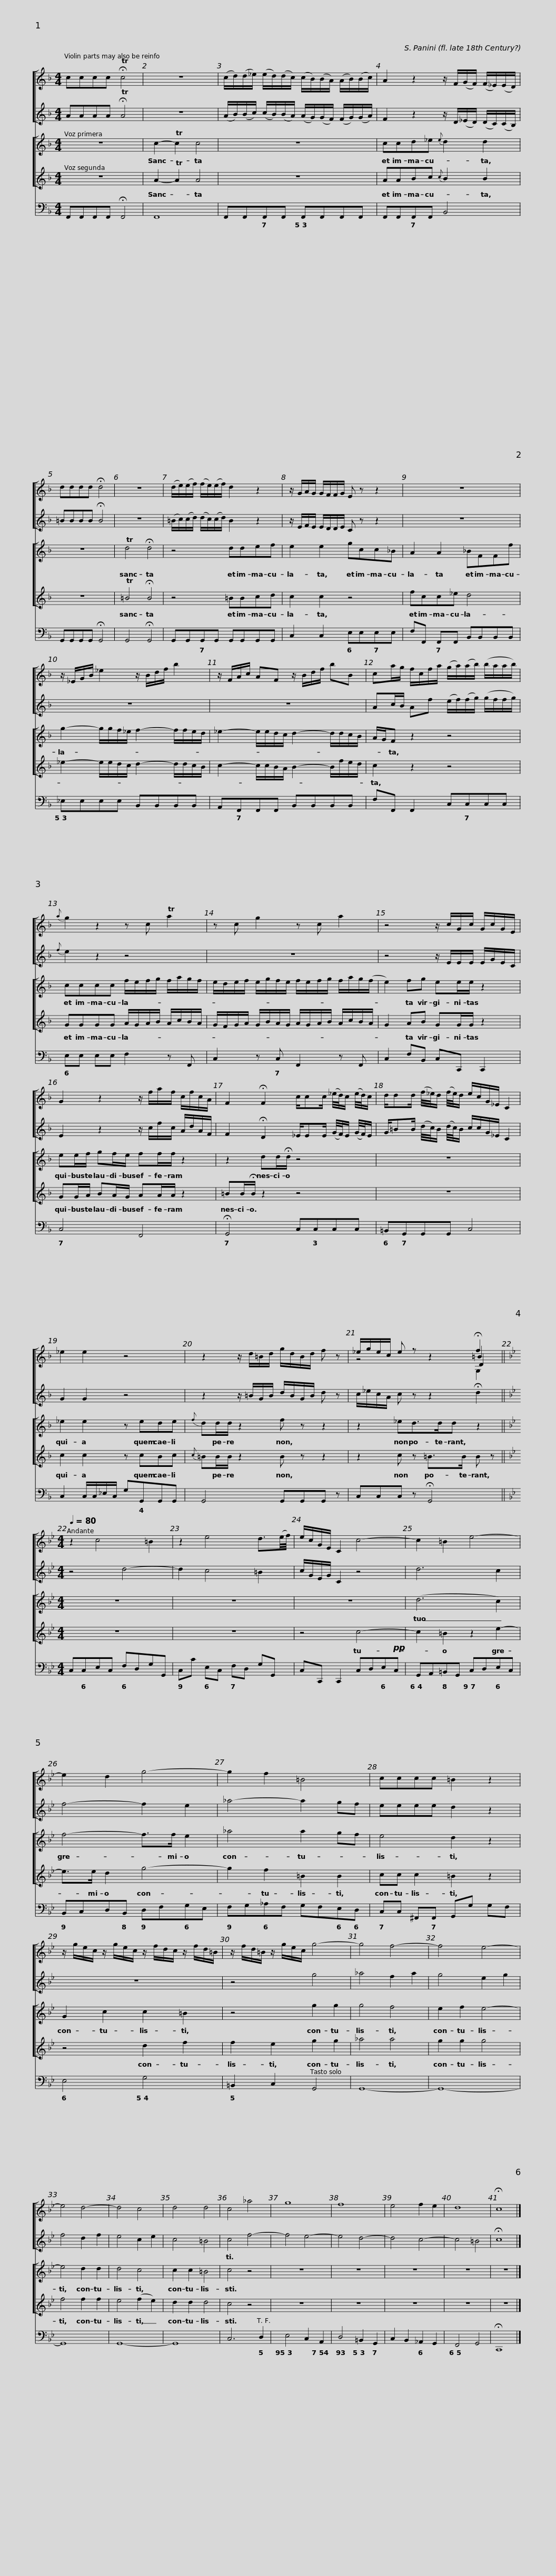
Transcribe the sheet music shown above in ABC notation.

X:1
%%score [ ( 1 2 3 4 ) 5 ] [ 6 7 ] 8
L:1/8
M:4/4
I:linebreak $
K:F
V:1 treble
V:2 treble
V:3 treble
V:4 treble
V:5 treble
V:6 treble
V:7 treble
V:8 bass
V:1
 cccc !fermata!Tc4 | z8 | (c/d/)(d/_e/) (e/d/)(d/c/) (c/B/)(B/A/) (A/B/)(B/c/) | A2 z2 z/ F/(G/F/) (F/_E/)(E/D/) | dddd !fermata!d4 |$ %5
 z8 | (d/e/)(e/f/) (f/e/)(e/f/) d2 z2 | z/ G/A/G/ G/F/F/G/ E z z2 | z8 |$ z/ _E/G/B/ _e2 z/ B/d/f/ b2 | %10
 z/ F/A/c/ AF z/ B/d/f/ bB | ca/g/ f/c/f/a/ (g/a/)(a/b/) (b/a/a/b/) |${a} g2 z2 z c Ta2 | z c g2 z c a2 | z4 z/ c/G/c/ G/c/G/E/ |$ %15
 G2 z2 z/ f/a/f/ c/f/c/A/ | F2 !fermata!F2 c/cc/ (_e/4d/4)c/ (e/4d/4)c/ | d/dd/ (f/4_e/4)d/ (f/4e/4)d/ e/c/G/_E/ C2 |$ _e2 e2 z4 | z2 z/ d/=B/d/ g/d/B/d/ f z | %20
 !courtesy!_e/g/e/c/ e z z2 !fermata!f2 ||$[K:Bb][M:4/4][Q:1/4=80] z2 c4 =B2 | z2 e4 d3/2(e/4f/4) | e/c/G/E/ C2 c4- | c2 =B2 e4- | %25
 e2 d2 g4- |$ g2 f2 =B4 | cccc =B2 z2 | z/ g/e/c/ z/ g/e/c/ z/ f/d/c/ z/ f/d/=B/ | z/ f/d/=B/ z/ g/e/c/ g4- |$ %30
 g4 f4- | f4 e4- | e4 d4- | d4 c4 | d4 d4 | %35
 c4 _a4 |$ g8 | f8 | e4 f2 e2 | d8 | %40
 !fermata!c8 |] %41
V:2
 x8 | x8 | x8 | x8 | x8 |$ %5
 x8 | x8 | x8 | x8 |$ x8 | %10
 x8 | x8 |$ x8 | x8 | x8 |$ %15
 x8 | x8 | x8 |$ x8 | x8 | %20
 z4 z2 =B2 ||$[K:Bb][M:4/4] x8 | x8 | x8 | x8 | %25
 x8 |$ x8 | x8 | x8 | x8 |$ %30
 x8 | x8 | x8 | x8 | x8 | %35
 x8 |$ x8 | x8 | x8 | x8 | %40
 x8 |] %41
V:3
 x8 | x8 | x8 | x8 | x8 |$ %5
 x8 | x8 | x8 | x8 |$ x8 | %10
 x8 | x8 |$ x8 | x8 | x8 |$ %15
 x8 | x8 | x8 |$ x8 | x8 | %20
 z4 z2 D2 ||$[K:Bb][M:4/4] x8 | x8 | x8 | x8 | %25
 x8 |$ x8 | x8 | x8 | x8 |$ %30
 x8 | x8 | x8 | x8 | x8 | %35
 x8 |$ x8 | x8 | x8 | x8 | %40
 x8 |] %41
V:4
 x8 | x8 | x8 | x8 | x8 |$ %5
 x8 | x8 | x8 | x8 |$ x8 | %10
 x8 | x8 |$ x8 | x8 | x8 |$ %15
 x8 | x8 | x8 |$ x8 | x8 | %20
 x4 x2 G,2 ||$[K:Bb][M:4/4] x8 | x8 | x8 | x8 | %25
 x8 |$ x8 | x8 | x8 | x8 |$ %30
 x8 | x8 | x8 | x8 | x8 | %35
 x8 |$ x8 | x8 | x8 | x8 | %40
 x8 |] %41
V:5
 AAAA !fermata!TA4 | z8 | (A/B/)(B/c/) (c/B/)(B/A/) (A/G/)(G/F/) (F/G/)(G/A/) | F2 z2 z/ D/(_E/D/) (D/C/)(C/B,/) | =BBBB !fermata!B4 |$ %5
 z8 | (=B/c/)(c/d/) (d/c/)(c/d/) B2 z2 | z/ E/F/E/ E/D/D/E/ C z z2 | z8 |$ z8 | %10
 z8 | Ac/B/ Af (e/f/)(f/g/) (g/f/f/g/) |${f} e2 z2 z4 | z8 | z4 z/ E/E/E/ E/G/E/C/ |$ %15
 E2 z2 z/ c/f/c/ A/d/A/F/ | F2 !fermata!D2 !courtesy!_E/EE/ (G/4F/4)E/ (G/4F/4)E/ | G/=BB/ (d/4c/4)B/ (d/4c/4)B/ c/c/G/_E/ C2 |$ G2 G2 z4 | z2 z/ =B/G/B/ d/B/G/B/ d z | %20
 c/_e/c/A/ c z z2 !fermata!d2 ||$[K:Bb][M:4/4] z4 d4- | d2 c4 =B2 | c/G/E/G/ C2 z4 | d6 c2 | %25
 f4- f2 e2 |$ _a4- a2 gf | eeee d2 z2 | z8 | z4 g4 |$ %30
 _a4 f2 a2 | g4 e2 g2 | f4 d2 f2 | e4 c2 e2 | c4 =B4 | %35
 c4 f4- |$ f4 e4- | e4 d4- | d4 c4- | c4 =B4 | %40
 !fermata!c8 |] %41
V:6
 z8 | c2- Tc2 c4 | z8 | ccd_e{e} d2 d2 | z8 |$ %5
 Td4 !fermata!d4 | z4 ddef | e2 e2 gcc_B | A2 A2 _BFFf |$ g2- g/g/f/_e/ f2- f/f/e/d/ | %10
 _e2- e/e/d/c/ d2- d/d/c/B/ | A/G/F z2 z4 |$ cccc f/e/f/g/ f/a/g/f/ | e/d/e/f/ e/g/f/e/ f/e/f/g/ f/a/g/(f/ | e2) fg ee/e/ z2 |$ %15
 ee/f/ gf/e/ ff/f/ z2 | z2 dd/!fermata!d/ z4 | z8 |$ _e2 e2 z ede |{f} dd/d/ z2 f z z2 | %20
 z2 _ed>dd z2 ||$[K:Bb][M:4/4] z8 | z8 | z8 | (d6 c2) | %25
 f4- f>f e2 |$ _a4 a2 gf | e4 d2 z2 | G2 c2 c2 =B2 | z4 g2 g2 |$ %30
 g4 f4 | e2 f2 e4- | e4 d2 d2 | d4 c4 | c2 c2 =B4 | %35
 c4 z4 |$ z8 | z8 | z8 | z8 | %40
 z8 |] %41
V:7
 z8 | A2- TA2 A4 | z8 | AABc{c} B2 B2 | z8 |$ %5
 T=B4 !fermata!B4 | z4 =BBcd | c2 c2 z4 | fcc_e d4 |$ _e2- e/e/d/c/ d2- d/d/c/B/ | %10
 c2- c/c/B/A/ B2- B/f/e/d/ | c2 z2 z4 |$ GGGG A/G/A/B/ A/c/B/A/ | G/F/G/A/ G/B/A/G/ A/G/A/B/ A/c/B/A/ | G2 AB GG/G/ z2 |$ %15
 GG/A/ BA/G/ AA/A/ z2 | =BB/!fermata!B/ z2 z4 | z8 |$ c2 c2 z cBc |{c} =BB/B/ z2 B z z2 | %20
 z2 c z =B>B B z ||$[K:Bb][M:4/4] z8 | z8 | z4 c4- | c2 =B2 z2 e2- | %25
 e>e d2 g4- |$ g2 f2 =B2 B2 | cc c2 !courtesy!=B2 z2 | z4 d2 f2 | f2 e2 g2 g2 |$ %30
 _a4 a4 | g2 g2 g4 | f4 f2 f2 | e4 (f2 e2) | d2 d2 d4 | %35
 c4 z4 |$ z8 | z8 | z8 | z8 | %40
 z8 |] %41
V:8
 F,,F,,F,,F,, !fermata!F,,4 | F,,8 | F,,F,,F,,F,, F,,F,,F,,F,, | F,,F,,F,,F,, B,,4 | G,,G,,G,,G,, !fermata!G,,4 |$ %5
 G,,4 !fermata!G,,4 | G,,G,,G,,G,, G,,G,,G,,G,, | C,2 C,2 E,E,E,E, | F,F,, F,,F,, B,,B,,B,,B,, |$ _E,E,E,E, B,,B,,B,,B,, | %10
 A,,F,,F,,F,, B,,B,,B,,B,, | F,F,, F,,2 C,C,C,C, |$ E,E, E,E, F,2 z F,, | C,2 z C, F,,2 z F,, | C,2 F,B,, C,C,, C,,2 |$ %15
 C,4 F,,4 | !fermata!G,,4 C,C,C,C, | =B,,G,,G,,G,, C,4 |$ C,2 C,/C,/_E,/C,/ G,G,,G,,G,, | G,,4 G,,G,,G,, z | %20
 C,C,C, z !fermata!G,,4 ||$[K:Bb][M:4/4] C,C,E,C, F,D,G,G,, | C,C E,C, F,D, G,G,, | C,C,, C,,2 C,D,E,!pp!C, | G,,A,,=B,,G,, C,D,E,C, | %25
 B,,C,D,B,, D,F,G,E, |$ F,G,_A,F, G,F,E,D, | C,C, ^F,,F,, G,,G, G,F, | E,4 G,4 | =B,,2 C,2 G,,4 |$ %30
 G,,8- | G,,8- | G,,8 | G,,8- | G,,8 | %35
 C,6 D,2 |$ E,4 C,2 A,,2 | D,4 =B,,2 G,,2 | C,2 B,,2 _A,,2 G,,2 | F,,4 G,,4 | %40
 !fermata!C,,8 |] %41
